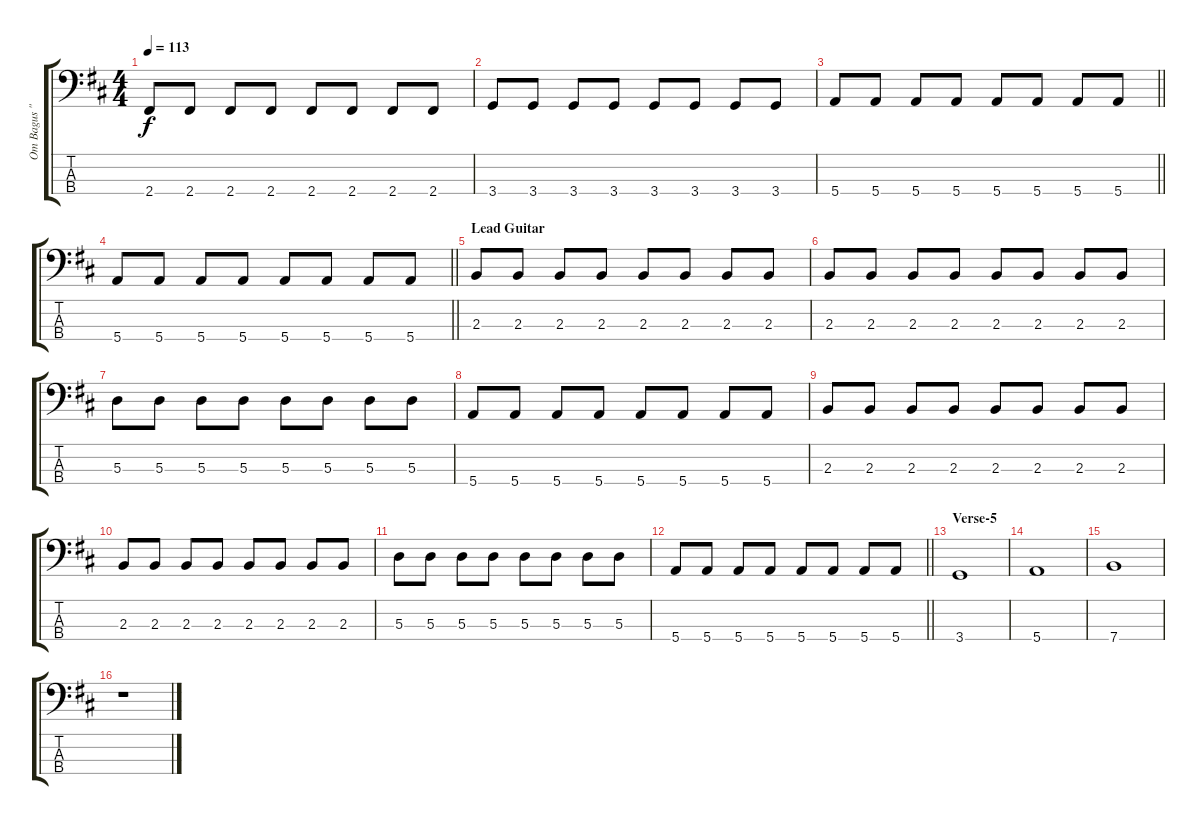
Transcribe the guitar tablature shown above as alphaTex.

\track ("Om Bagus \"netral\"" "Om Bagus \"") {instrument electricbassfinger}
\staff {score tabs}
\tuning (G2 D2 A1 E1) {hide}
\ts (4 4)
\tempo 113
\clef f4
\ks d
2.4.8{dy f} 2.4.8 2.4.8 2.4.8 2.4.8 2.4.8 2.4.8 2.4.8 |
3.4.8 3.4.8 3.4.8 3.4.8 3.4.8 3.4.8 3.4.8 3.4.8 |
\barLineRight lightlight
5.4.8 5.4.8 5.4.8 5.4.8 5.4.8 5.4.8 5.4.8 5.4.8 |
\barLineRight lightlight
5.4.8 5.4.8 5.4.8 5.4.8 5.4.8 5.4.8 5.4.8 5.4.8 |
\section ("" "Lead Guitar")
2.3.8 2.3.8 2.3.8 2.3.8 2.3.8 2.3.8 2.3.8 2.3.8 |
2.3.8 2.3.8 2.3.8 2.3.8 2.3.8 2.3.8 2.3.8 2.3.8 |
5.3.8 5.3.8 5.3.8 5.3.8 5.3.8 5.3.8 5.3.8 5.3.8 |
5.4.8 5.4.8 5.4.8 5.4.8 5.4.8 5.4.8 5.4.8 5.4.8 |
2.3.8 2.3.8 2.3.8 2.3.8 2.3.8 2.3.8 2.3.8 2.3.8 |
2.3.8 2.3.8 2.3.8 2.3.8 2.3.8 2.3.8 2.3.8 2.3.8 |
5.3.8 5.3.8 5.3.8 5.3.8 5.3.8 5.3.8 5.3.8 5.3.8 |
\barLineRight lightlight
5.4.8 5.4.8 5.4.8 5.4.8 5.4.8 5.4.8 5.4.8 5.4.8 |
\section ("" "Verse-5")
3.4.1 |
5.4.1 |
7.4.1 |
r.1
